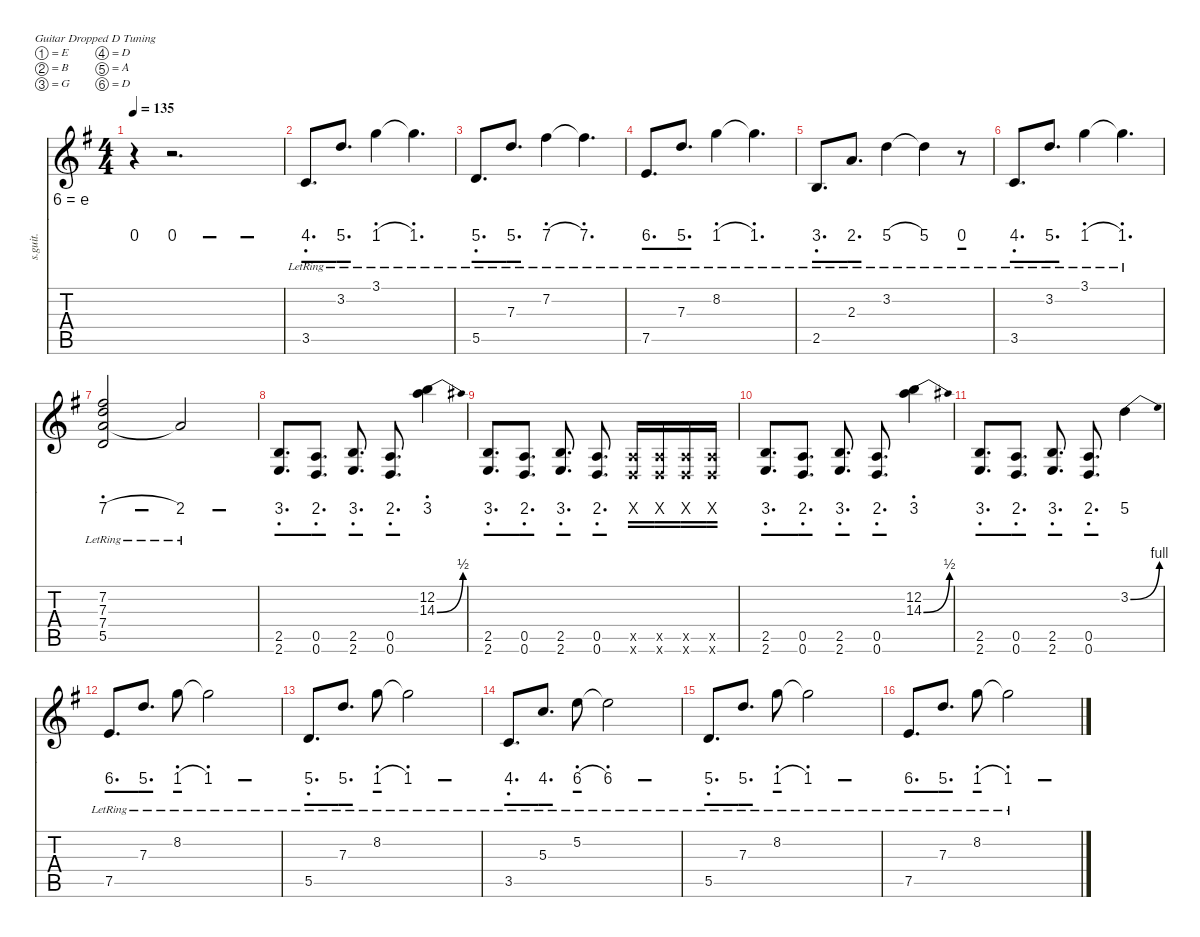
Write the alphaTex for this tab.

\defaultSystemsLayout 4
\hideDynamics
\bracketExtendMode nobrackets
\track ("Lead" "s.guit.") {instrument acousticguitarsteel}
\staff {score tabs numbered}
\tuning (E4 B3 G3 D3 A2 D2)
\ts (4 4)
\beaming (8 2 2 2 2)
\tempo 135
\clef g2
\ks eminor
r.4{dy mf instrument acousticguitarsteel beam Down} r.2{d beam Down} |
3.5{lr acc forcenatural}.8{d beam Up} 3.2{lr acc forcenatural}.8{d dy f beam Up} 3.1{lr acc forcenatural}.4{dy mf beam Down} 3.1{lr t acc forcenatural}.4{d beam Down} |
5.5{lr acc forcenatural}.8{d beam Up} 7.3{lr acc forcenatural}.8{d beam Up} 7.2{lr acc #}.4{dy f beam Down} 7.2{lr t acc #}.4{d dy mf beam Down} |
7.5{lr acc forcenatural}.8{d beam Up} 7.3{lr acc forcenatural}.8{d beam Up} 8.2{lr acc forcenatural}.4{beam Down} 8.2{lr t acc forcenatural}.4{d beam Down} |
2.5{lr acc forcenatural}.8{d dy f beam Up} 2.3{lr acc forcenatural}.8{d dy mf beam Up} 3.2{lr acc forcenatural}.4{beam Down} 3.2{lr t acc forcenatural}.4{beam Down} r.8{beam Down} |
3.5{lr acc forcenatural}.8{d beam Up} 3.2{lr acc forcenatural}.8{d dy f beam Up} 3.1{lr acc forcenatural}.4{dy mf beam Down} 3.1{lr t acc forcenatural}.4{d beam Down} |
(7.2{lr acc #} 7.3{lr acc forcenatural} 7.4{lr acc forcenatural} 5.5{lr acc forcenatural}).2{beam Up} 7.4{lr t acc forcenatural}.2{beam Up} |
(2.5{acc forcenatural} 2.6{acc forcenatural}).8{d beam Up} (0.5{acc forcenatural} 0.6{acc forcenatural}).8{d beam Up} (2.5{acc forcenatural} 2.6{acc forcenatural}).8{d beam Up} (0.5{acc forcenatural} 0.6{acc forcenatural}).8{d beam Up} (12.2{acc forcenatural} 14.3{be (bend 0 0 15 2) acc forcenatural}).4{beam Down} |
(2.5{acc forcenatural} 2.6{acc forcenatural}).8{d beam Up} (0.5{acc forcenatural} 0.6{acc forcenatural}).8{d beam Up} (2.5{acc forcenatural} 2.6{acc forcenatural}).8{d beam Up} (0.5{acc forcenatural} 0.6{acc forcenatural}).8{d beam Up} (0.5{x acc forcenatural} 0.6{x acc forcenatural}).16{beam Up} (0.5{x acc forcenatural} 0.6{x acc forcenatural}).16{beam Up} (0.5{x acc forcenatural} 0.6{x acc forcenatural}).16{beam Up} (0.5{x acc forcenatural} 0.6{x acc forcenatural}).16{beam Up} |
(2.5{acc forcenatural} 2.6{acc forcenatural}).8{d beam Up} (0.5{acc forcenatural} 0.6{acc forcenatural}).8{d beam Up} (2.5{acc forcenatural} 2.6{acc forcenatural}).8{d beam Up} (0.5{acc forcenatural} 0.6{acc forcenatural}).8{d beam Up} (12.2{acc forcenatural} 14.3{be (bend 0 0 15 2) acc forcenatural}).4{beam Down} |
(2.5{acc forcenatural} 2.6{acc forcenatural}).8{d beam Up} (0.5{acc forcenatural} 0.6{acc forcenatural}).8{d beam Up} (2.5{acc forcenatural} 2.6{acc forcenatural}).8{d beam Up} (0.5{acc forcenatural} 0.6{acc forcenatural}).8{d beam Up} 3.2{be (bend 0 0 15 4) acc forcenatural}.4{dy f beam Down} |
7.5{lr acc forcenatural}.8{d beam Up} 7.3{lr acc forcenatural}.8{d dy mf beam Up} 8.2{lr acc forcenatural}.8{beam Down} 8.2{lr t acc forcenatural}.2{beam Down} |
5.5{lr acc forcenatural}.8{d dy f beam Up} 7.3{lr acc forcenatural}.8{d dy mf beam Up} 8.2{lr acc forcenatural}.8{beam Down} 8.2{lr t acc forcenatural}.2{beam Down} |
3.5{lr acc forcenatural}.8{d dy f beam Up} 5.3{lr acc forcenatural}.8{d beam Up} 5.2{lr acc forcenatural}.8{dy mf beam Down} 5.2{lr t acc forcenatural}.2{beam Down} |
5.5{lr acc forcenatural}.8{d dy f beam Up} 7.3{lr acc forcenatural}.8{d dy mf beam Up} 8.2{lr acc forcenatural}.8{beam Down} 8.2{lr t acc forcenatural}.2{beam Down} |
7.5{lr acc forcenatural}.8{d dy f beam Up} 7.3{lr acc forcenatural}.8{d dy mf beam Up} 8.2{lr acc forcenatural}.8{beam Down} 8.2{lr t acc forcenatural}.2{beam Down}
